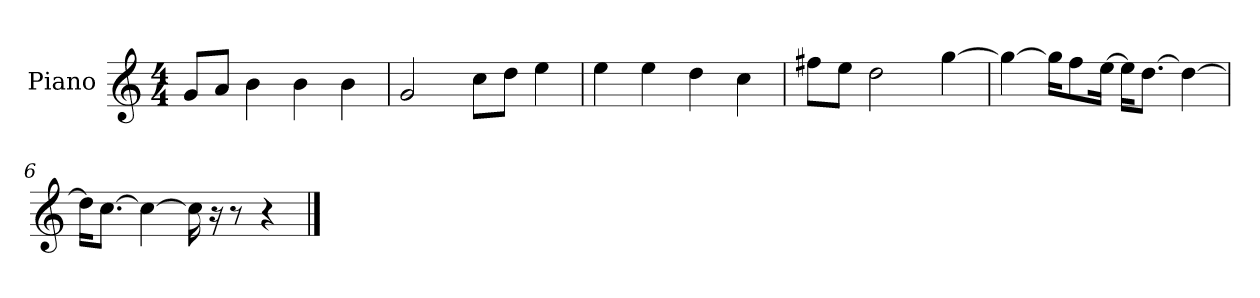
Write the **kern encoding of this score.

**kern
*part1
*staff1
*I"Piano
*I'P-no
*clefG2
*k[]
*M4/4
*MM90
=1
8g/L
8a/J
4b\
4b\
4b\
=2
2g/
8cc\L
8dd\J
4ee\
=3
4ee\
4ee\
4dd\
4cc\
=4
8ff#X\L
8ee\J
2dd\
[4gg\
=5
4gg\_
16gg\KL]
8ff\
[16ee\Jk
16ee\KL]
[8.dd\J
4dd\_
=6
16dd\KL]
[8.cc\J
4cc\_
16cc\]
16r
8r
4r
==
*-
